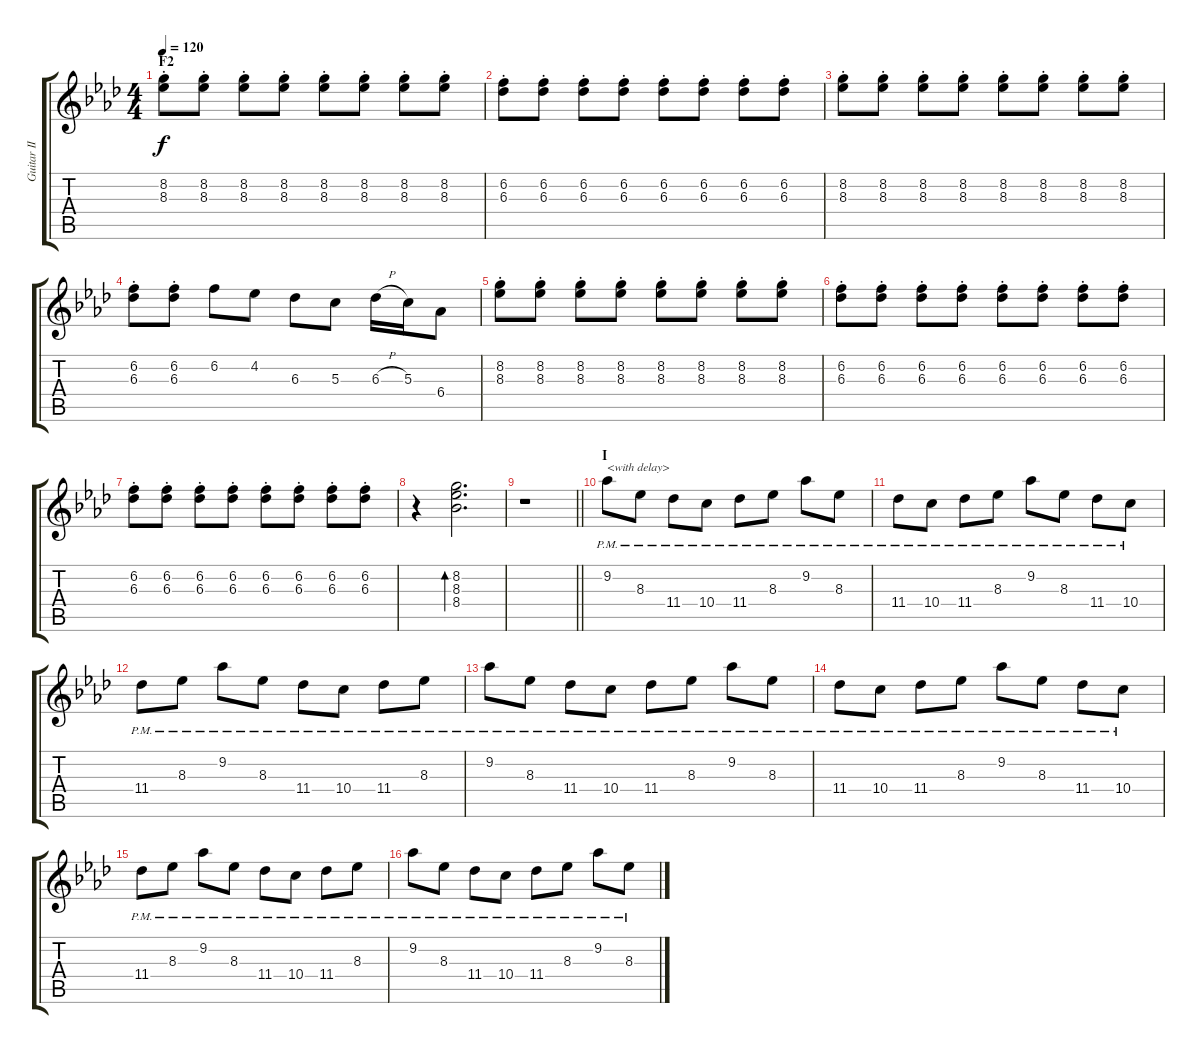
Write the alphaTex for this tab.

\track ("Guitar II" "Guitar II") {instrument overdrivenguitar}
\staff {score tabs}
\tuning (E4 B3 G3 D3 A2 E2) {hide}
\ts (4 4)
\section ("" "F2")
\tempo 120
\clef g2
\ks ab
(8.2{st} 8.3{st}).8{dy f} (8.2{st} 8.3{st}).8 (8.2{st} 8.3{st}).8 (8.2{st} 8.3{st}).8 (8.2{st} 8.3{st}).8 (8.2{st} 8.3{st}).8 (8.2{st} 8.3{st}).8 (8.2{st} 8.3{st}).8 |
(6.2{st} 6.3{st}).8 (6.2{st} 6.3{st}).8 (6.2{st} 6.3{st}).8 (6.2{st} 6.3{st}).8 (6.2{st} 6.3{st}).8 (6.2{st} 6.3{st}).8 (6.2{st} 6.3{st}).8 (6.2{st} 6.3{st}).8 |
(8.2{st} 8.3{st}).8 (8.2{st} 8.3{st}).8 (8.2{st} 8.3{st}).8 (8.2{st} 8.3{st}).8 (8.2{st} 8.3{st}).8 (8.2{st} 8.3{st}).8 (8.2{st} 8.3{st}).8 (8.2{st} 8.3{st}).8 |
(6.2{st} 6.3{st}).8 (6.2{st} 6.3{st}).8 6.2.8 4.2.8 6.3.8 5.3.8 6.3{h}.16 5.3.16 6.4.8 |
(8.2{st} 8.3{st}).8 (8.2{st} 8.3{st}).8 (8.2{st} 8.3{st}).8 (8.2{st} 8.3{st}).8 (8.2{st} 8.3{st}).8 (8.2{st} 8.3{st}).8 (8.2{st} 8.3{st}).8 (8.2{st} 8.3{st}).8 |
(6.2{st} 6.3{st}).8 (6.2{st} 6.3{st}).8 (6.2{st} 6.3{st}).8 (6.2{st} 6.3{st}).8 (6.2{st} 6.3{st}).8 (6.2{st} 6.3{st}).8 (6.2{st} 6.3{st}).8 (6.2{st} 6.3{st}).8 |
(6.2{st} 6.3{st}).8 (6.2{st} 6.3{st}).8 (6.2{st} 6.3{st}).8 (6.2{st} 6.3{st}).8 (6.2{st} 6.3{st}).8 (6.2{st} 6.3{st}).8 (6.2{st} 6.3{st}).8 (6.2{st} 6.3{st}).8 |
r.4 (8.2 8.3 8.4).2{d bd 240} |
\barLineRight lightlight
r.1 |
\section ("" "I")
9.2{pm}.8{txt "<with delay>"} 8.3{pm}.8 11.4{pm}.8 10.4{pm}.8 11.4{pm}.8 8.3{pm}.8 9.2{pm}.8 8.3{pm}.8 |
11.4{pm}.8 10.4{pm}.8 11.4{pm}.8 8.3{pm}.8 9.2{pm}.8 8.3{pm}.8 11.4{pm}.8 10.4{pm}.8 |
11.4{pm}.8 8.3{pm}.8 9.2{pm}.8 8.3{pm}.8 11.4{pm}.8 10.4{pm}.8 11.4{pm}.8 8.3{pm}.8 |
9.2{pm}.8 8.3{pm}.8 11.4{pm}.8 10.4{pm}.8 11.4{pm}.8 8.3{pm}.8 9.2{pm}.8 8.3{pm}.8 |
11.4{pm}.8 10.4{pm}.8 11.4{pm}.8 8.3{pm}.8 9.2{pm}.8 8.3{pm}.8 11.4{pm}.8 10.4{pm}.8 |
11.4{pm}.8 8.3{pm}.8 9.2{pm}.8 8.3{pm}.8 11.4{pm}.8 10.4{pm}.8 11.4{pm}.8 8.3{pm}.8 |
9.2{pm}.8 8.3{pm}.8 11.4{pm}.8 10.4{pm}.8 11.4{pm}.8 8.3{pm}.8 9.2{pm}.8 8.3{pm}.8
